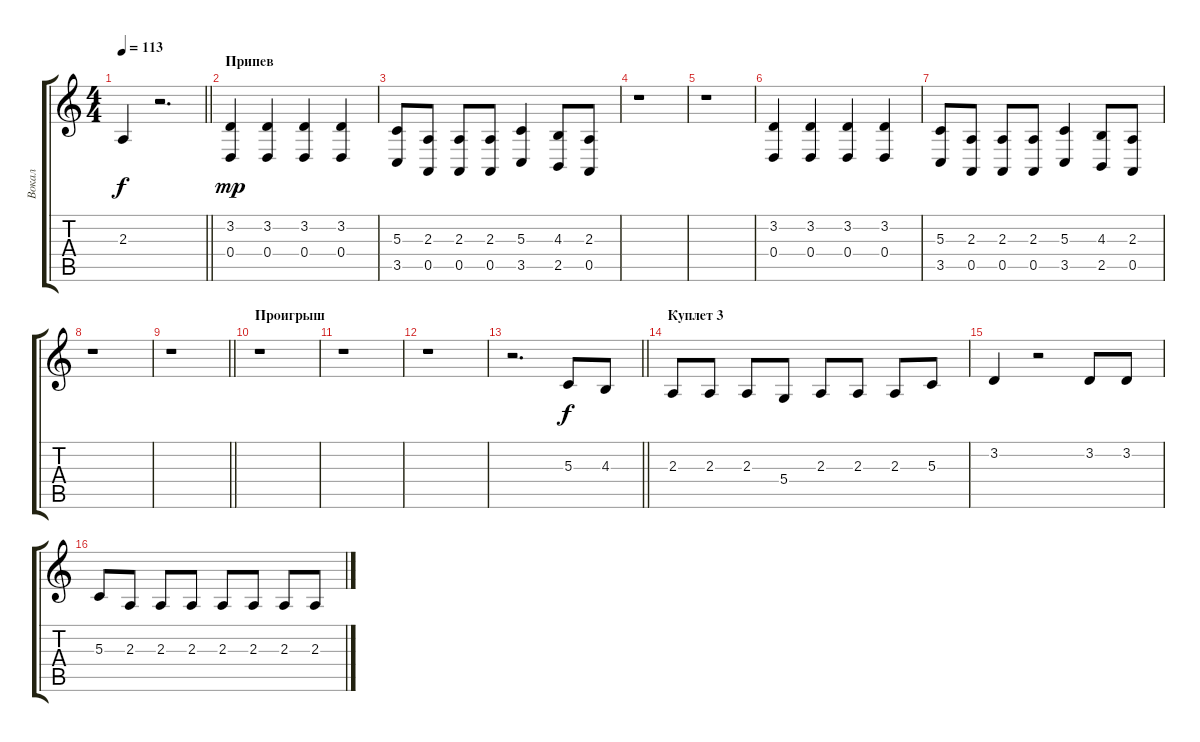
\track ("Вокал" "Вокал") {instrument tenorsax}
\staff {score tabs}
\tuning (E4 B3 G3 D3 A2 E2) {hide}
\ts (4 4)
\tempo 113
\clef g2
\barLineRight lightlight
\ks c
2.3.4{dy f} r.2{d} |
\section ("" "Припев")
(3.2 0.4).4{dy mp} (3.2 0.4).4 (3.2 0.4).4 (3.2 0.4).4 |
(5.3 3.5).8 (2.3 0.5).8 (2.3 0.5).8 (2.3 0.5).8 (5.3 3.5).4 (4.3 2.5).8 (2.3 0.5).8 |
r.1 |
r.1 |
(3.2 0.4).4 (3.2 0.4).4 (3.2 0.4).4 (3.2 0.4).4 |
(5.3 3.5).8 (2.3 0.5).8 (2.3 0.5).8 (2.3 0.5).8 (5.3 3.5).4 (4.3 2.5).8 (2.3 0.5).8 |
r.1 |
\barLineRight lightlight
r.1 |
\section ("" "Проигрыш")
r.1 |
r.1 |
r.1 |
\barLineRight lightlight
r.2{d} 5.3.8{dy f} 4.3.8 |
\section ("" "Куплет 3")
2.3.8 2.3.8 2.3.8 5.4.8 2.3.8 2.3.8 2.3.8 5.3.8 |
3.2.4 r.2 3.2.8 3.2.8 |
5.3.8 2.3.8 2.3.8 2.3.8 2.3.8 2.3.8 2.3.8 2.3.8
